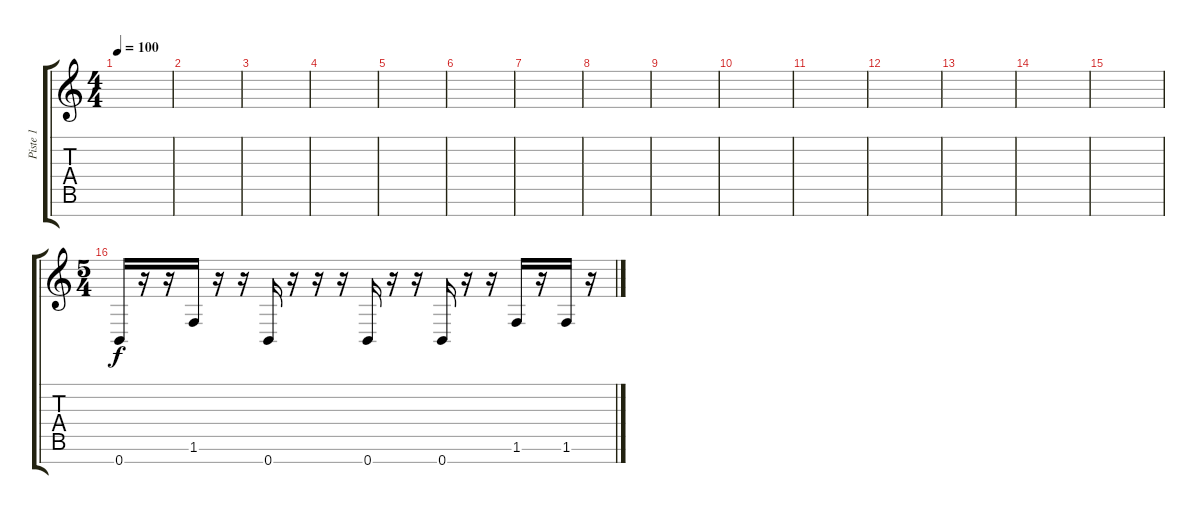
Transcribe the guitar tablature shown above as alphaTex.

\track ("Piste 1" "Piste 1") {instrument distortionguitar}
\staff {score tabs}
\tuning (E4 B3 G3 D3 A2 E2 B1) {hide}
\ts (4 4)
\tempo 100
\clef g2
\ks c
|
|
|
|
|
|
|
|
|
|
|
|
|
|
|
\ts (5 4)
0.7.16 r.16 r.16 1.6.16 r.16 r.16 0.7.16 r.16 r.16 r.16 0.7.16 r.16 r.16 0.7.16 r.16 r.16 1.6.16 r.16 1.6.16 r.16
